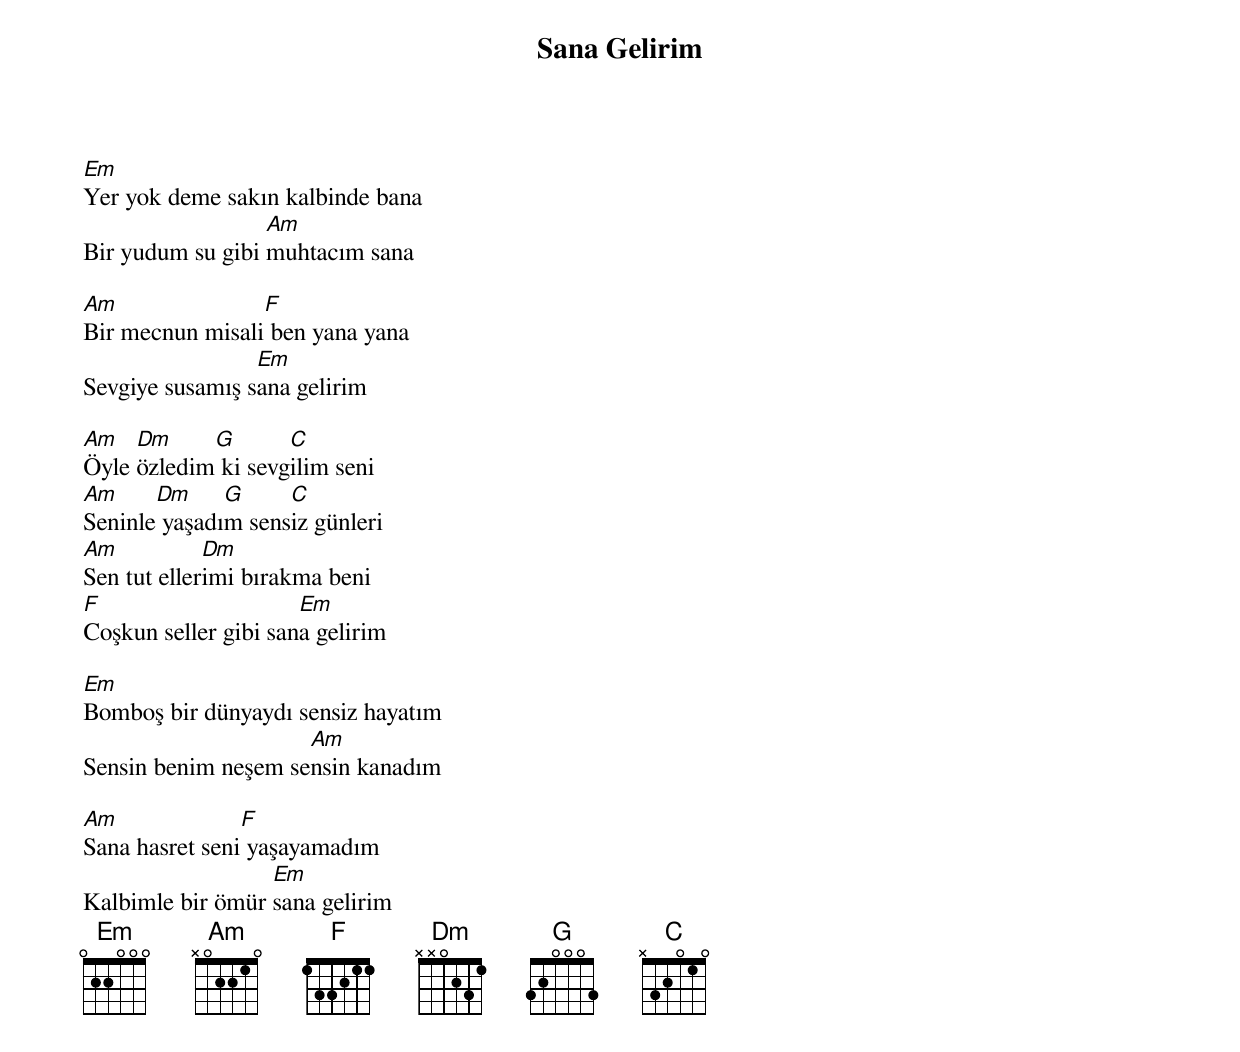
{title: Sana Gelirim}
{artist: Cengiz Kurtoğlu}

Em
Yer yok deme sakın kalbinde bana
                  Am
Bir yudum su gibi muhtacım sana

Am               F
Bir mecnun misali ben yana yana
                 Em
Sevgiye susamış sana gelirim

Am   Dm     G       C
Öyle özledim ki sevgilim seni
Am     Dm     G     C
Seninle yaşadım sensiz günleri
Am           Dm
Sen tut ellerimi bırakma beni
F                     Em
Coşkun seller gibi sana gelirim

Em
Bomboş bir dünyaydı sensiz hayatım
                     Am
Sensin benim neşem sensin kanadım

Am              F
Sana hasret seni yaşayamadım
                  Em
Kalbimle bir ömür sana gelirim
